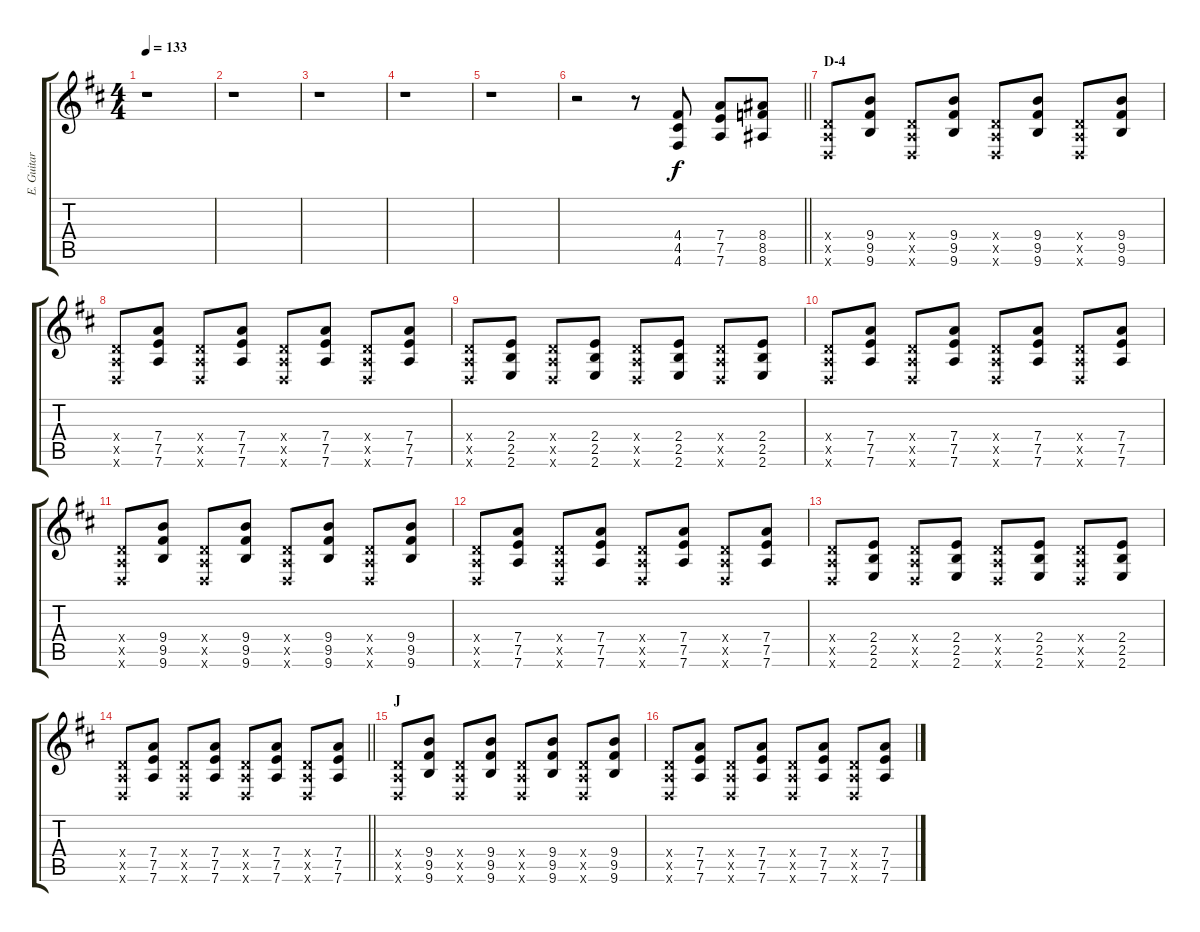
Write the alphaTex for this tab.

\track ("E. Guitar III" "E. Guitar ") {instrument overdrivenguitar}
\staff {score tabs}
\tuning (E4 B3 G3 D3 A2 D2) {hide}
\ts (4 4)
\tempo 133
\clef g2
\ks d
r.1{dy f} |
r.1 |
r.1 |
r.1 |
r.1 |
\barLineRight lightlight
r.2 r.8 (4.4 4.5 4.6).8 (7.4 7.5 7.6).8 (8.4 8.5 8.6).8 |
\section ("" "D-4")
(0.4{x} 0.5{x} 0.6{x}).8 (9.4 9.5 9.6).8 (0.4{x} 0.5{x} 0.6{x}).8 (9.4 9.5 9.6).8 (0.4{x} 0.5{x} 0.6{x}).8 (9.4 9.5 9.6).8 (0.4{x} 0.5{x} 0.6{x}).8 (9.4 9.5 9.6).8 |
(0.4{x} 0.5{x} 0.6{x}).8 (7.4 7.5 7.6).8 (0.4{x} 0.5{x} 0.6{x}).8 (7.4 7.5 7.6).8 (0.4{x} 0.5{x} 0.6{x}).8 (7.4 7.5 7.6).8 (0.4{x} 0.5{x} 0.6{x}).8 (7.4 7.5 7.6).8 |
(0.4{x} 0.5{x} 0.6{x}).8 (2.4 2.5 2.6).8 (0.4{x} 0.5{x} 0.6{x}).8 (2.4 2.5 2.6).8 (0.4{x} 0.5{x} 0.6{x}).8 (2.4 2.5 2.6).8 (0.4{x} 0.5{x} 0.6{x}).8 (2.4 2.5 2.6).8 |
(0.4{x} 0.5{x} 0.6{x}).8 (7.4 7.5 7.6).8 (0.4{x} 0.5{x} 0.6{x}).8 (7.4 7.5 7.6).8 (0.4{x} 0.5{x} 0.6{x}).8 (7.4 7.5 7.6).8 (0.4{x} 0.5{x} 0.6{x}).8 (7.4 7.5 7.6).8 |
(0.4{x} 0.5{x} 0.6{x}).8 (9.4 9.5 9.6).8 (0.4{x} 0.5{x} 0.6{x}).8 (9.4 9.5 9.6).8 (0.4{x} 0.5{x} 0.6{x}).8 (9.4 9.5 9.6).8 (0.4{x} 0.5{x} 0.6{x}).8 (9.4 9.5 9.6).8 |
(0.4{x} 0.5{x} 0.6{x}).8 (7.4 7.5 7.6).8 (0.4{x} 0.5{x} 0.6{x}).8 (7.4 7.5 7.6).8 (0.4{x} 0.5{x} 0.6{x}).8 (7.4 7.5 7.6).8 (0.4{x} 0.5{x} 0.6{x}).8 (7.4 7.5 7.6).8 |
(0.4{x} 0.5{x} 0.6{x}).8 (2.4 2.5 2.6).8 (0.4{x} 0.5{x} 0.6{x}).8 (2.4 2.5 2.6).8 (0.4{x} 0.5{x} 0.6{x}).8 (2.4 2.5 2.6).8 (0.4{x} 0.5{x} 0.6{x}).8 (2.4 2.5 2.6).8 |
\barLineRight lightlight
(0.4{x} 0.5{x} 0.6{x}).8 (7.4 7.5 7.6).8 (0.4{x} 0.5{x} 0.6{x}).8 (7.4 7.5 7.6).8 (0.4{x} 0.5{x} 0.6{x}).8 (7.4 7.5 7.6).8 (0.4{x} 0.5{x} 0.6{x}).8 (7.4 7.5 7.6).8 |
\section ("" "J")
(0.4{x} 0.5{x} 0.6{x}).8 (9.4 9.5 9.6).8 (0.4{x} 0.5{x} 0.6{x}).8 (9.4 9.5 9.6).8 (0.4{x} 0.5{x} 0.6{x}).8 (9.4 9.5 9.6).8 (0.4{x} 0.5{x} 0.6{x}).8 (9.4 9.5 9.6).8 |
(0.4{x} 0.5{x} 0.6{x}).8 (7.4 7.5 7.6).8 (0.4{x} 0.5{x} 0.6{x}).8 (7.4 7.5 7.6).8 (0.4{x} 0.5{x} 0.6{x}).8 (7.4 7.5 7.6).8 (0.4{x} 0.5{x} 0.6{x}).8 (7.4 7.5 7.6).8
